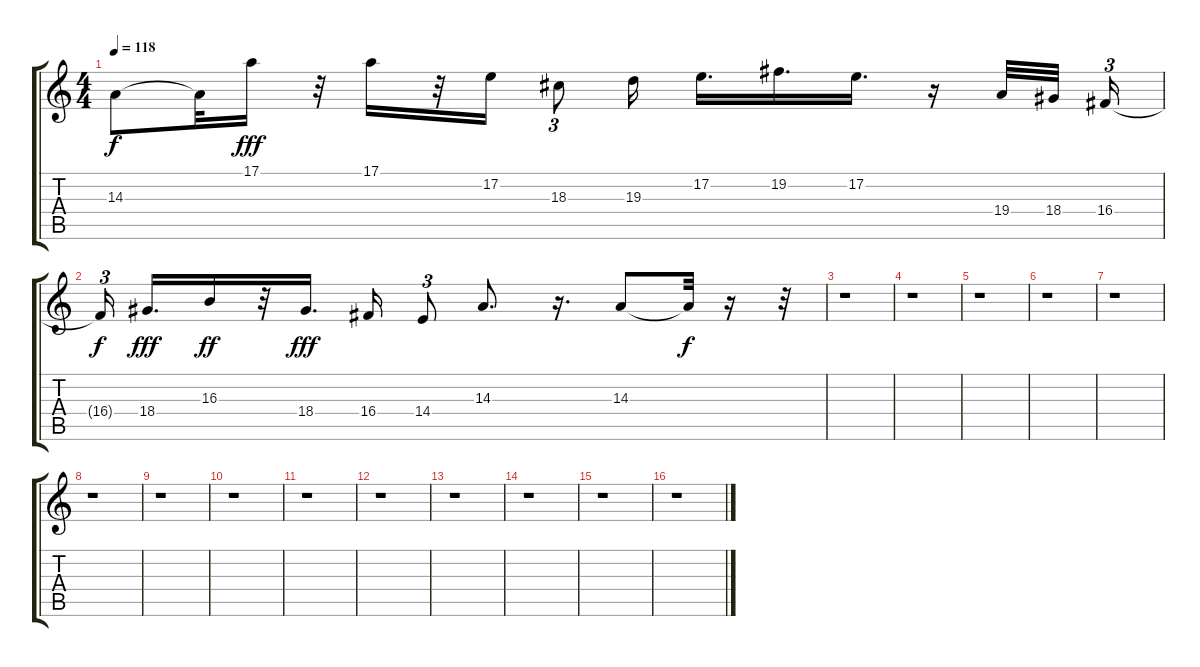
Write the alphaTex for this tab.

\track "" {instrument piccolo}
\staff {score tabs}
\tuning (E4 B3 G3 D3 A2 E2) {hide}
\ts (4 4)
\tempo 118
\clef g2
\ks c
14.3{t}.8{dy f} 14.3{t}.32 17.1.16{dy fff} r.32 17.1.16 r.32 17.2.16 18.3.8{tu (3 2)} 19.3.16 17.2.16{d} 19.2.16{d} 17.2.16{d} r.16 19.4.32 18.4.32{beam splitsecondary} 16.4.16{tu (3 2)} |
16.4{t}.16{tu (3 2) dy f beam splitsecondary} 18.4.16{d dy fff} 16.3.16{dy ff} r.32 18.4.16{d dy fff} 16.4.16 14.4.8{tu (3 2)} 14.3.8{d} r.16{d} 14.3.8 14.3{t}.32{dy f} r.16 r.32 |
r.1 |
r.1 |
r.1 |
r.1 |
r.1 |
r.1 |
r.1 |
r.1 |
r.1 |
r.1 |
r.1 |
r.1 |
r.1 |
r.1
